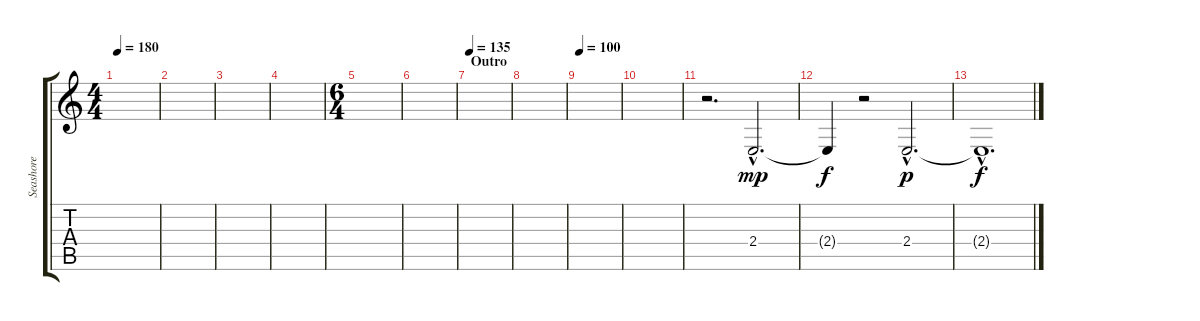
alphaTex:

\track ("Seashore" "Seashore") {instrument seashore}
\staff {score tabs}
\tuning (E4 B3 G3 D3 A2 E2) {hide}
\ts (4 4)
\tempo 180
\clef g2
\ks c
|
|
|
|
\ts (6 4)
|
|
\section ("" "Outro")
\tempo 135
|
|
\tempo 100
|
|
r.2{d} 2.4{hac}.2{d dy mp} |
2.4{t}.4{dy f} r.2 2.4{hac}.2{d dy p} |
2.4{hac t}.1{d dy f}
